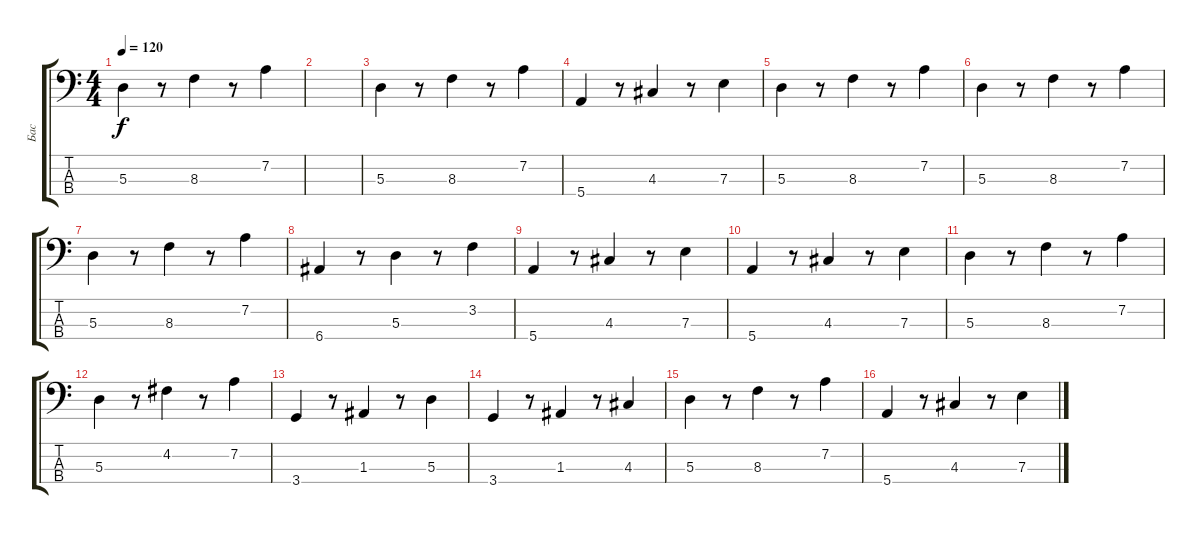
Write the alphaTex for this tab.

\track ("Бас" "Бас") {instrument electricbasspick}
\staff {score tabs}
\tuning (G2 D2 A1 E1) {hide}
\ts (4 4)
\tempo 120
\clef f4
\ks c
5.3.4{dy f} r.8 8.3.4 r.8 7.2.4 |
|
5.3.4 r.8 8.3.4 r.8 7.2.4 |
5.4.4 r.8 4.3.4 r.8 7.3.4 |
5.3.4 r.8 8.3.4 r.8 7.2.4 |
5.3.4 r.8 8.3.4 r.8 7.2.4 |
5.3.4 r.8 8.3.4 r.8 7.2.4 |
6.4.4 r.8 5.3.4 r.8 3.2.4 |
5.4.4 r.8 4.3.4 r.8 7.3.4 |
5.4.4 r.8 4.3.4 r.8 7.3.4 |
5.3.4 r.8 8.3.4 r.8 7.2.4 |
5.3.4 r.8 4.2.4 r.8 7.2.4 |
3.4.4 r.8 1.3.4 r.8 5.3.4 |
3.4.4 r.8 1.3.4 r.8 4.3.4 |
5.3.4 r.8 8.3.4 r.8 7.2.4 |
5.4.4 r.8 4.3.4 r.8 7.3.4
